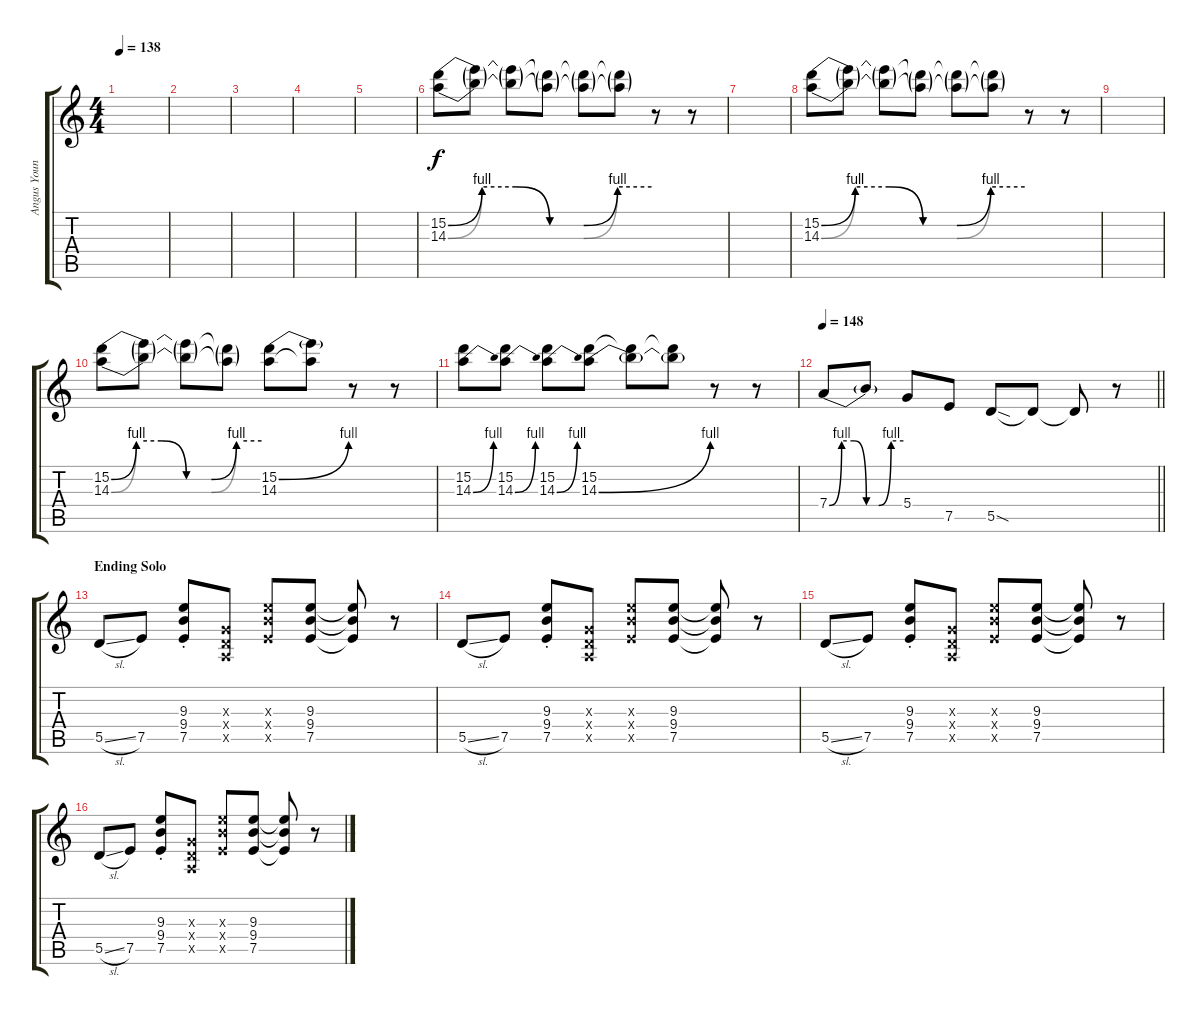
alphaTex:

\track ("Angus Young" "Angus Youn") {instrument distortionguitar}
\staff {score tabs}
\tuning (E4 B3 G3 D3 A2 E2) {hide}
\ts (4 4)
\tempo 138
\clef g2
\ks c
|
|
|
|
|
(15.2{be (custom 0 0 10 4 20 4 30 0 40 0 50 4 60 4)} 14.3{be (custom 0 0 10 4 20 4 30 0 40 0 50 4 60 4)}).8 (15.2{t} 14.3{t}).8 (15.2{t} 14.3{t}).8 (15.2{t} 14.3{t}).8 (15.2{t} 14.3{t}).8 (15.2{t} 14.3{t}).8 r.8 r.8 |
|
(15.2{be (custom 0 0 10 4 20 4 30 0 40 0 50 4 60 4)} 14.3{be (custom 0 0 10 4 20 4 30 0 40 0 50 4 60 4)}).8 (15.2{t} 14.3{t}).8 (15.2{t} 14.3{t}).8 (15.2{t} 14.3{t}).8 (15.2{t} 14.3{t}).8 (15.2{t} 14.3{t}).8 r.8 r.8 |
|
(15.2{be (custom 0 0 10 4 20 4 30 0 40 0 50 4 60 4)} 14.3{be (custom 0 0 10 4 20 4 30 0 40 0 50 4 60 4)}).8 (15.2{t} 14.3{t}).8 (15.2{t} 14.3{t}).8 (15.2{t} 14.3{t}).8 (15.2{be (bend 0 0 60 4)} 14.3).8 (15.2{t} 14.3{t}).8 r.8 r.8 |
(15.2 14.3{be (bend 0 0 60 4)}).8 (15.2 14.3{be (bend 0 0 60 4)}).8 (15.2 14.3{be (bend 0 0 60 4)}).8 (15.2 14.3{be (bend 0 0 60 4)}).8 (15.2{t} 14.3{t}).8 (15.2{t} 14.3{t}).8 r.8 r.8 |
\tempo 148
\barLineRight lightlight
7.4{be (custom 0 0 10 4 20 4 30 0 40 0 50 4 60 4)}.8 7.4{t}.8 5.4.8 7.5.8 5.5{sod}.8 5.5{t}.8 5.5{t}.8 r.8 |
\section ("" "Ending Solo")
5.5{sl}.8 7.5.8 (9.3{st} 9.4{st} 7.5{st}).8 (0.3{x} 0.4{x} 0.5{x}).8 (9.3{x} 9.4{x} 7.5{x}).8 (9.3 9.4 7.5).8 (9.3{t} 9.4{t} 7.5{t}).8 r.8 |
5.5{sl}.8 7.5.8 (9.3{st} 9.4{st} 7.5{st}).8 (0.3{x} 0.4{x} 0.5{x}).8 (9.3{x} 9.4{x} 7.5{x}).8 (9.3 9.4 7.5).8 (9.3{t} 9.4{t} 7.5{t}).8 r.8 |
5.5{sl}.8 7.5.8 (9.3{st} 9.4{st} 7.5{st}).8 (0.3{x} 0.4{x} 0.5{x}).8 (9.3{x} 9.4{x} 7.5{x}).8 (9.3 9.4 7.5).8 (9.3{t} 9.4{t} 7.5{t}).8 r.8 |
5.5{sl}.8 7.5.8 (9.3{st} 9.4{st} 7.5{st}).8 (0.3{x} 0.4{x} 0.5{x}).8 (9.3{x} 9.4{x} 7.5{x}).8 (9.3 9.4 7.5).8 (9.3{t} 9.4{t} 7.5{t}).8 r.8
